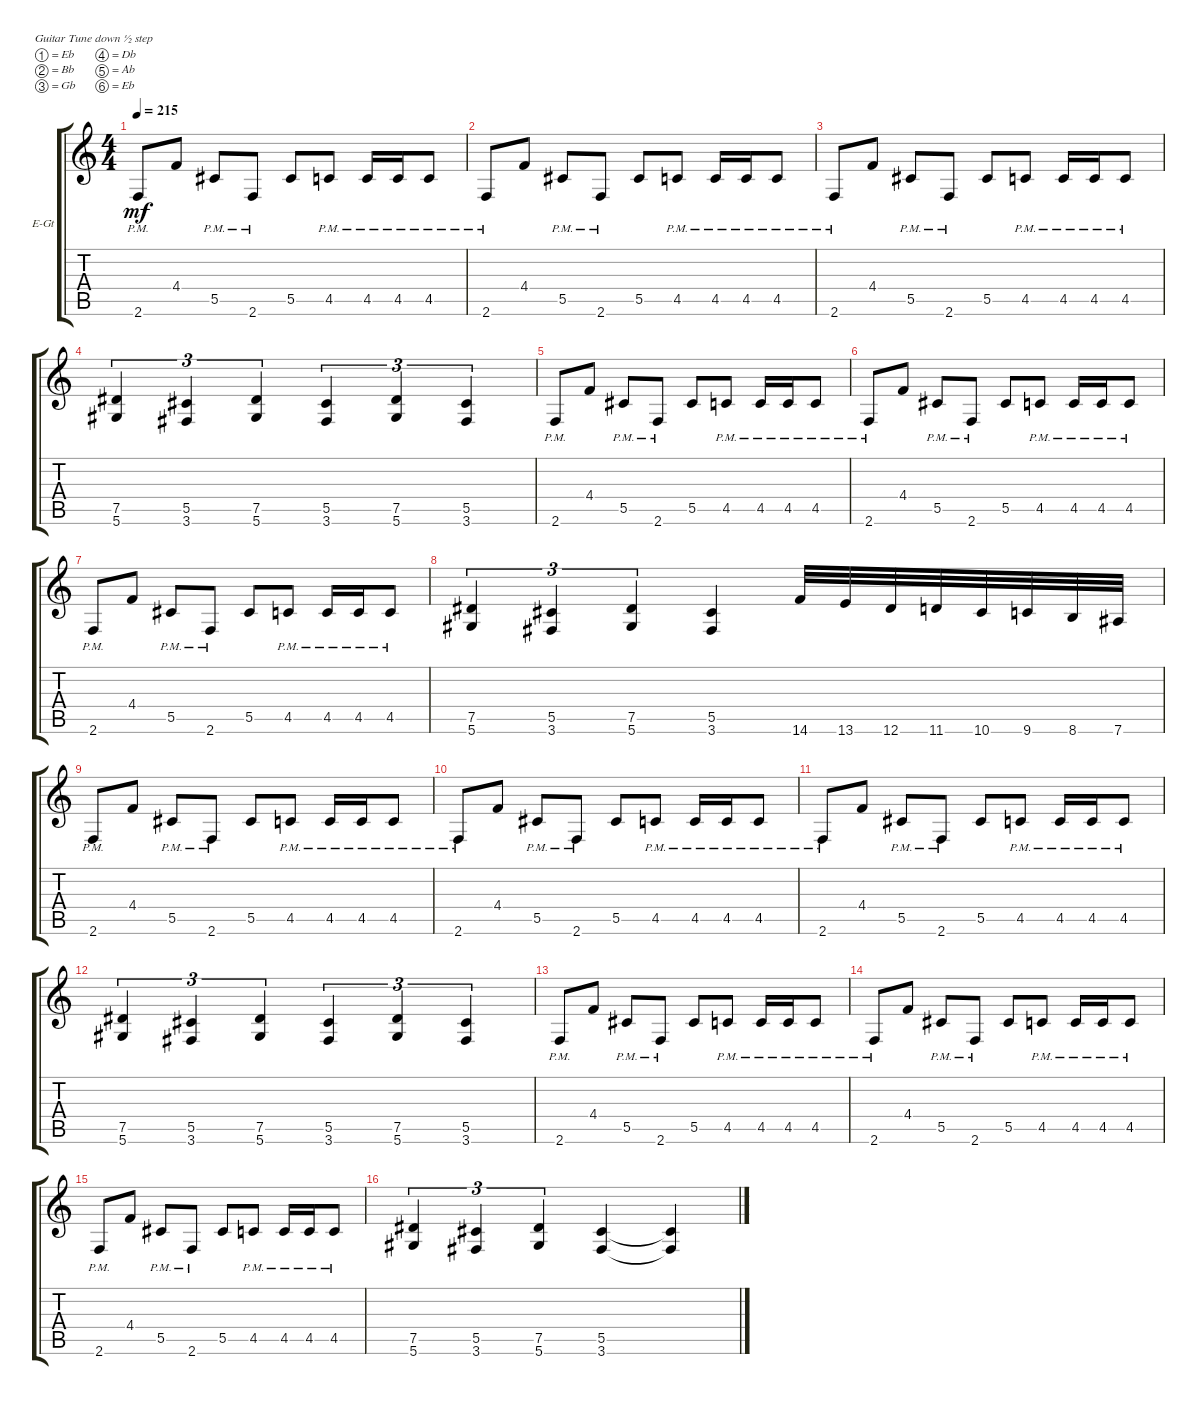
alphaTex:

\bracketExtendMode groupsimilarinstruments
\firstSystemTrackNameOrientation horizontal
\otherSystemsTrackNameOrientation horizontal
\track ("right" "E-Gt") {instrument distortionguitar}
\staff {score tabs}
\tuning (Eb4 Bb3 Gb3 Db3 Ab2 Eb2)
\ts (4 4)
\tempo 215
\clef g2
\ks c
2.6{pm}.8{dy mf} 4.4.8 5.5{pm}.8 2.6{pm}.8 5.5.8 4.5{pm}.8 4.5{pm}.16 4.5{pm}.16 4.5{pm}.8 |
2.6{pm}.8 4.4.8 5.5{pm}.8 2.6{pm}.8 5.5.8 4.5{pm}.8 4.5{pm}.16 4.5{pm}.16 4.5{pm}.8 |
2.6{pm}.8 4.4.8 5.5{pm}.8 2.6{pm}.8 5.5.8 4.5{pm}.8 4.5{pm}.16 4.5{pm}.16 4.5{pm}.8 |
(5.6 7.5).4{tu (3 2)} (3.6 5.5).4{tu (3 2)} (5.6 7.5).4{tu (3 2)} (3.6 5.5).4{tu (3 2)} (5.6 7.5).4{tu (3 2)} (3.6 5.5).4{tu (3 2)} |
2.6{pm}.8 4.4.8 5.5{pm}.8 2.6{pm}.8 5.5.8 4.5{pm}.8 4.5{pm}.16 4.5{pm}.16 4.5{pm}.8 |
2.6{pm}.8 4.4.8 5.5{pm}.8 2.6{pm}.8 5.5.8 4.5{pm}.8 4.5{pm}.16 4.5{pm}.16 4.5{pm}.8 |
2.6{pm}.8 4.4.8 5.5{pm}.8 2.6{pm}.8 5.5.8 4.5{pm}.8 4.5{pm}.16 4.5{pm}.16 4.5{pm}.8 |
(5.6 7.5).4{tu (3 2)} (3.6 5.5).4{tu (3 2)} (5.6 7.5).4{tu (3 2)} (3.6 5.5).4 14.6.32 13.6.32 12.6.32 11.6.32 10.6.32 9.6.32 8.6.32 7.6.32 |
2.6{pm}.8 4.4.8 5.5{pm}.8 2.6{pm}.8 5.5.8 4.5{pm}.8 4.5{pm}.16 4.5{pm}.16 4.5{pm}.8 |
2.6{pm}.8 4.4.8 5.5{pm}.8 2.6{pm}.8 5.5.8 4.5{pm}.8 4.5{pm}.16 4.5{pm}.16 4.5{pm}.8 |
2.6{pm}.8 4.4.8 5.5{pm}.8 2.6{pm}.8 5.5.8 4.5{pm}.8 4.5{pm}.16 4.5{pm}.16 4.5{pm}.8 |
(5.6 7.5).4{tu (3 2)} (3.6 5.5).4{tu (3 2)} (5.6 7.5).4{tu (3 2)} (3.6 5.5).4{tu (3 2)} (5.6 7.5).4{tu (3 2)} (3.6 5.5).4{tu (3 2)} |
2.6{pm}.8 4.4.8 5.5{pm}.8 2.6{pm}.8 5.5.8 4.5{pm}.8 4.5{pm}.16 4.5{pm}.16 4.5{pm}.8 |
2.6{pm}.8 4.4.8 5.5{pm}.8 2.6{pm}.8 5.5.8 4.5{pm}.8 4.5{pm}.16 4.5{pm}.16 4.5{pm}.8 |
2.6{pm}.8 4.4.8 5.5{pm}.8 2.6{pm}.8 5.5.8 4.5{pm}.8 4.5{pm}.16 4.5{pm}.16 4.5{pm}.8 |
(5.6 7.5).4{tu (3 2)} (3.6 5.5).4{tu (3 2)} (5.6 7.5).4{tu (3 2)} (3.6 5.5).4 (3.6{t} 5.5{t}).4
